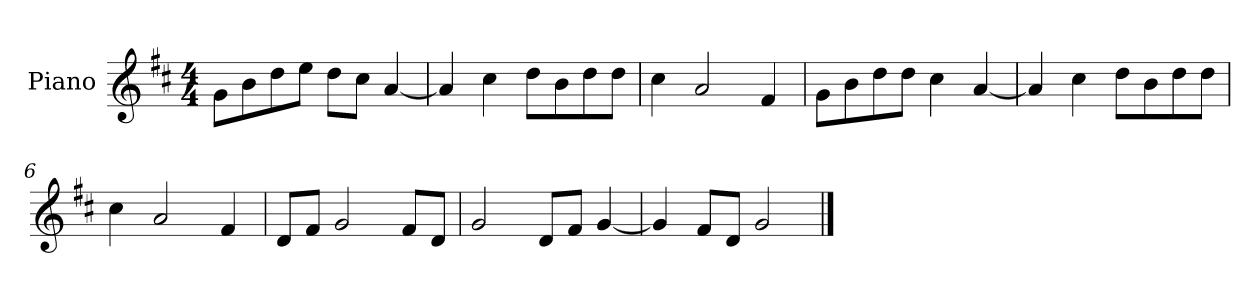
**kern
*part1
*staff1
*I"Piano
*I'P-no
*clefG2
*k[f#c#]
*M4/4
*MM90
=1
8g\L
8b\
8dd\
8ee\J
8dd\L
8cc#\J
[4a/
=2
4a/]
4cc#\
8dd\L
8b\
8dd\
8dd\J
=3
4cc#\
2a/
4f#/
=4
8g\L
8b\
8dd\
8dd\J
4cc#\
[4a/
=5
4a/]
4cc#\
8dd\L
8b\
8dd\
8dd\J
=6
4cc#\
2a/
4f#/
=7
8d/L
8f#/J
2g/
8f#/L
8d/J
!!LO:LB:g=z
=8
2g/
8d/L
8f#/J
[4g/
=9
4g/]
8f#/L
8d/J
2g/
==
*-
